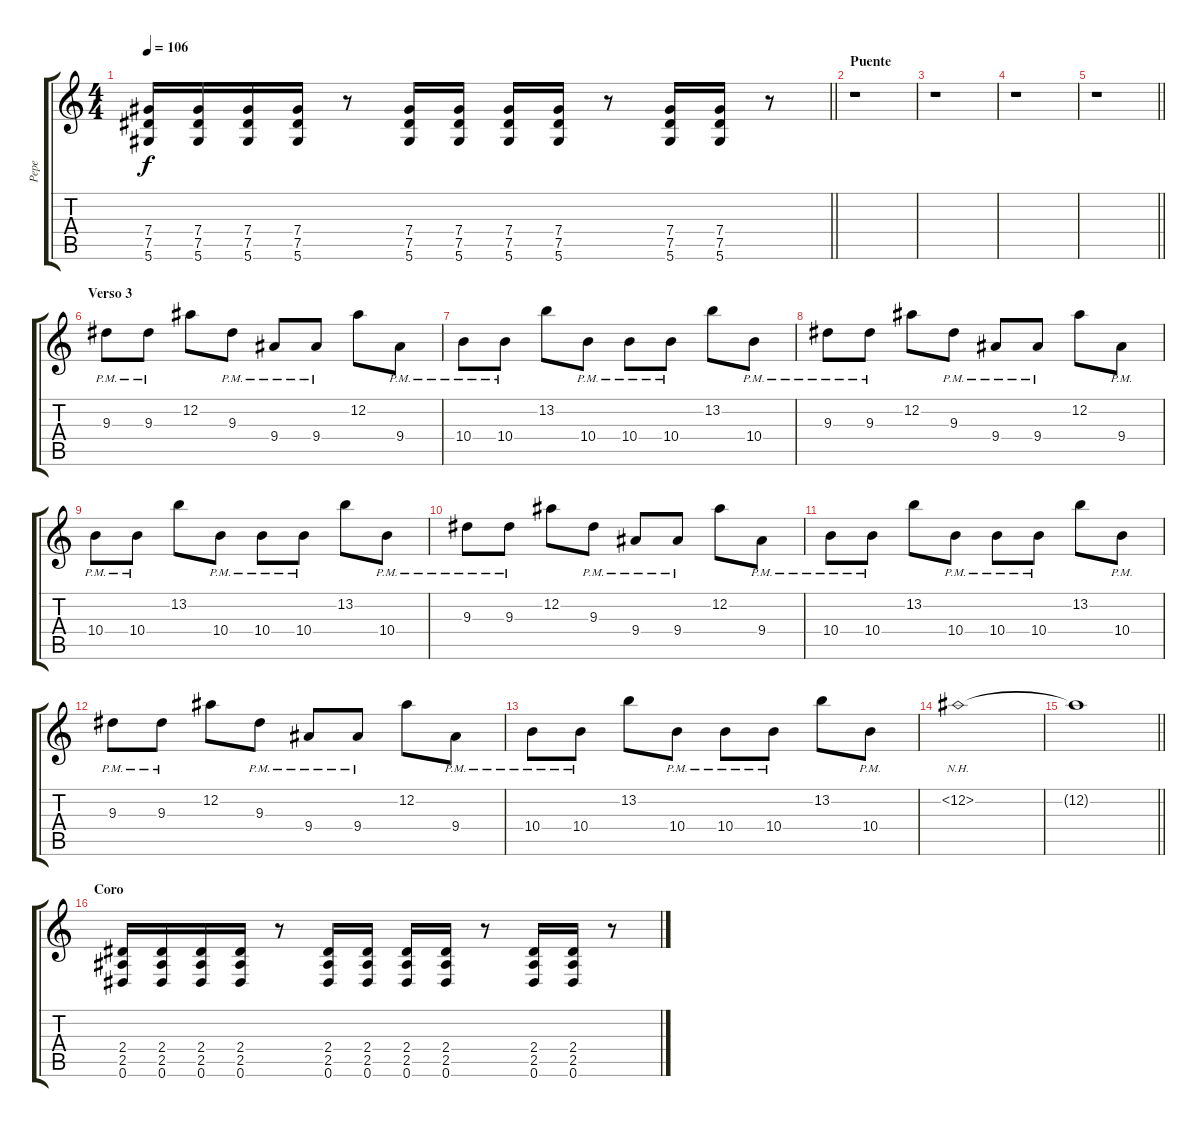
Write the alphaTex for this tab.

\track ("Pepe" "Pepe") {instrument overdrivenguitar}
\staff {score tabs}
\tuning (Eb4 Bb3 Gb3 Db3 Ab2 Eb2) {hide}
\ts (4 4)
\tempo 106
\clef g2
\barLineRight lightlight
\ks c
(7.4 7.5 5.6).16{dy f} (7.4 7.5 5.6).16 (7.4 7.5 5.6).16 (7.4 7.5 5.6).16 r.8 (7.4 7.5 5.6).16 (7.4 7.5 5.6).16 (7.4 7.5 5.6).16 (7.4 7.5 5.6).16 r.8 (7.4 7.5 5.6).16 (7.4 7.5 5.6).16 r.8 |
\section ("" "Puente")
r.1 |
r.1 |
r.1 |
\barLineRight lightlight
r.1 |
\section ("" "Verso 3")
9.3{pm}.8 9.3{pm}.8 12.2.8 9.3{pm}.8 9.4{pm}.8 9.4{pm}.8 12.2.8 9.4{pm}.8 |
10.4{pm}.8 10.4{pm}.8 13.2.8 10.4{pm}.8 10.4{pm}.8 10.4{pm}.8 13.2.8 10.4{pm}.8 |
9.3{pm}.8 9.3{pm}.8 12.2.8 9.3{pm}.8 9.4{pm}.8 9.4{pm}.8 12.2.8 9.4{pm}.8 |
10.4{pm}.8 10.4{pm}.8 13.2.8 10.4{pm}.8 10.4{pm}.8 10.4{pm}.8 13.2.8 10.4{pm}.8 |
9.3{pm}.8 9.3{pm}.8 12.2.8 9.3{pm}.8 9.4{pm}.8 9.4{pm}.8 12.2.8 9.4{pm}.8 |
10.4{pm}.8 10.4{pm}.8 13.2.8 10.4{pm}.8 10.4{pm}.8 10.4{pm}.8 13.2.8 10.4{pm}.8 |
9.3{pm}.8 9.3{pm}.8 12.2.8 9.3{pm}.8 9.4{pm}.8 9.4{pm}.8 12.2.8 9.4{pm}.8 |
10.4{pm}.8 10.4{pm}.8 13.2.8 10.4{pm}.8 10.4{pm}.8 10.4{pm}.8 13.2.8 10.4{pm}.8 |
12.2{nh}.1{volume 0} |
\barLineRight lightlight
12.2{t}.1 |
\section ("" "Coro")
(2.4 2.5 0.6).16{volume 14} (2.4 2.5 0.6).16 (2.4 2.5 0.6).16 (2.4 2.5 0.6).16 r.8 (2.4 2.5 0.6).16 (2.4 2.5 0.6).16 (2.4 2.5 0.6).16 (2.4 2.5 0.6).16 r.8 (2.4 2.5 0.6).16 (2.4 2.5 0.6).16 r.8
